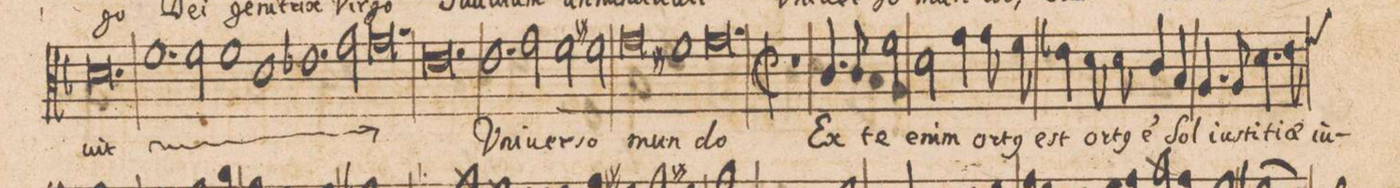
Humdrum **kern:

**kern	**text	**text
*I"CANTVS.	*	*
*clefC3	*	*
*k[b-]	*	*
*met(c|)	*	*
*M3/1	*	*
0.d	-uit	.
=27-	=27-	=27-
*	*ij	*
1.f	Gau-	.
2f\	-di-	.
1f	-um	.
=28-	=28-	=28-
1d	an-	.
1.e-X	-nun-	.
2g\	-ci-	.
=29-	=29-	=29-
0.g	-a-	.
=30-	=30-	=30-
0.eny	-uit	.
*	*Xij	*
=31-	=31-	=31-
1.e	V-	.
2g\	-ni-	.
2f\	-uer-	.
2f#X\	-so	.
=32-	=32-	=32-
0g	mun-	.
1f#X	.	.
=33-	=33-	=33-
0.g	-do	.
=34-	=34-	=34-
*M2/1	*	*
*met(c|)	*	*
1r	.	.
4.c/	Ex	.
8c/	te	.
2fny\	e-	.
=35-	=35-	=35-
2d\	-nim	.
4g\	or-	.
8g\	-tus	.
8f\	.	.
4e-X\	est	.
8d\	or-	.
8d\	-t(us)	.
4c/	e(st)	.
4B-/	Sol	.
=36-	=36-	=36-
4.A/	ius-	.
8A/	-ti-	.
4.d\	-ti-	.
*custos:f	*	*
8eny\	-ae	.
*-	*-	*-
